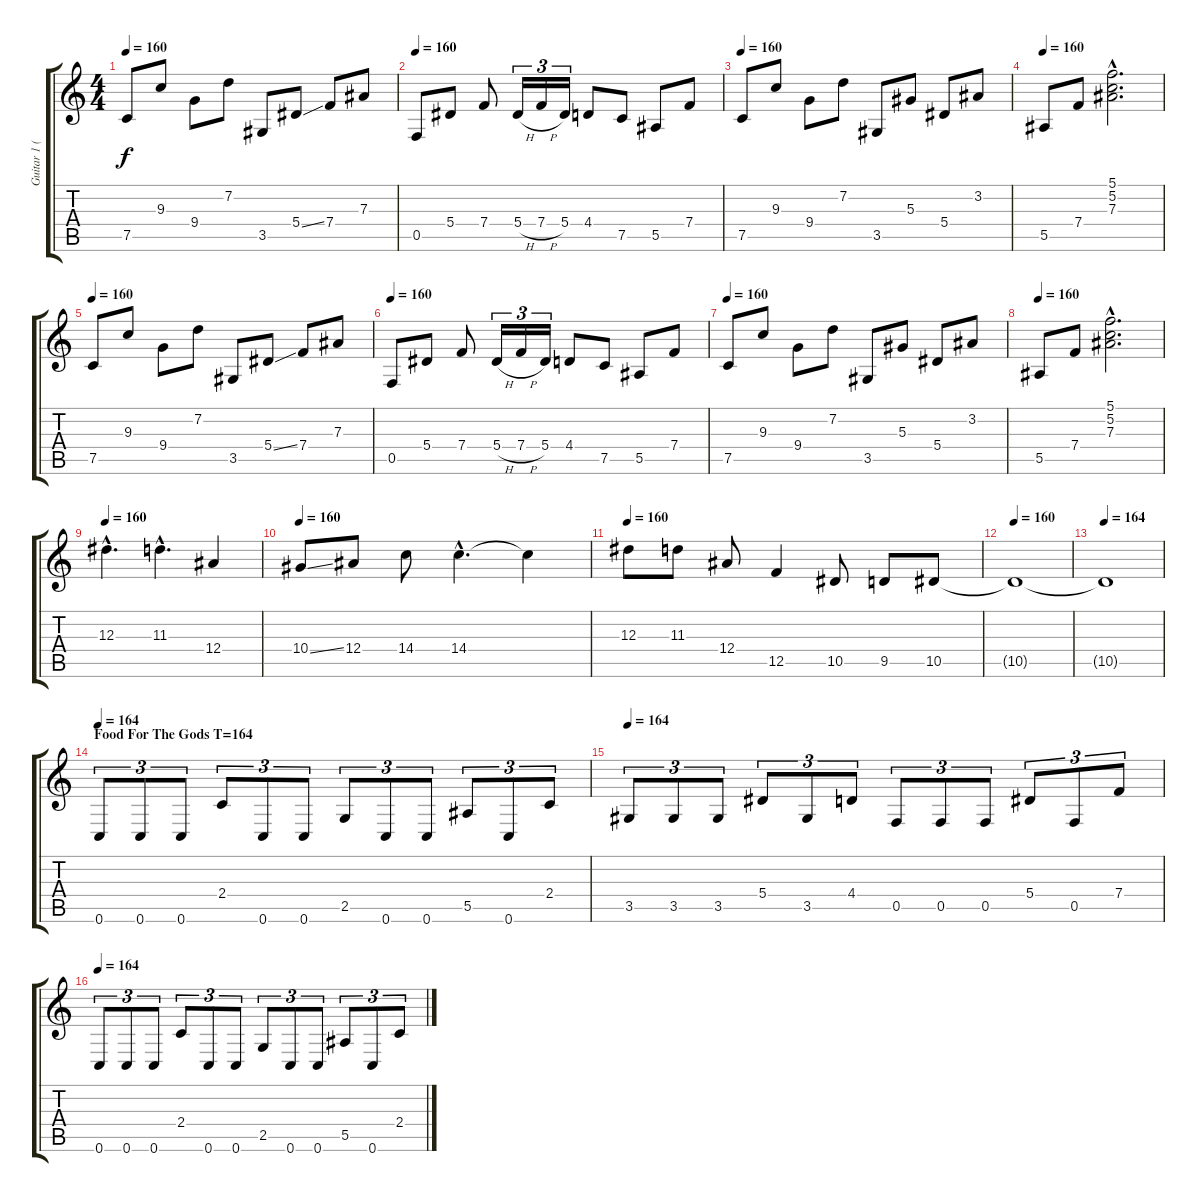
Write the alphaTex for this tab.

\track ("Guitar 1 (Lead)" "Guitar 1 (") {instrument overdrivenguitar}
\staff {score tabs}
\tuning (C4 G3 Eb3 Bb2 F2 C2) {hide}
\ts (4 4)
\tempo 160
\clef g2
\ks c
7.5.8{dy f} 9.3.8 9.4.8 7.2.8 3.5.8 5.4{ss}.8 7.4.8 7.3.8 |
\tempo 160
0.5.8 5.4.8 7.4.8 5.4{h}.16{tu (3 2)} 7.4{h}.16{tu (3 2)} 5.4.16{tu (3 2)} 4.4.8 7.5.8 5.5.8 7.4.8 |
\tempo 160
7.5.8 9.3.8 9.4.8 7.2.8 3.5.8 5.3.8 5.4.8 3.2.8 |
\tempo 160
5.5.8 7.4.8 (5.1{hac} 5.2{hac} 7.3{hac}).2{d} |
\tempo 160
7.5.8 9.3.8 9.4.8 7.2.8 3.5.8 5.4{ss}.8 7.4.8 7.3.8 |
\tempo 160
0.5.8 5.4.8 7.4.8 5.4{h}.16{tu (3 2)} 7.4{h}.16{tu (3 2)} 5.4.16{tu (3 2)} 4.4.8 7.5.8 5.5.8 7.4.8 |
\tempo 160
7.5.8 9.3.8 9.4.8 7.2.8 3.5.8 5.3.8 5.4.8 3.2.8 |
\tempo 160
5.5.8 7.4.8 (5.1{hac} 5.2{hac} 7.3{hac}).2{d} |
\tempo 160
12.3{hac}.4{d} 11.3{hac}.4{d} 12.4.4 |
\tempo 160
10.4{ss}.8 12.4.8 14.4.8 14.4{hac}.4{d} 14.4{t}.4 |
\tempo 160
12.3.8 11.3.8 12.4.8 12.5.4 10.5.8 9.5.8 10.5.8 |
\tempo 160
10.5{t}.1 |
\tempo 164
10.5{t}.1 |
\section ("" "Food For The Gods T=164")
\tempo 164
0.6.8{tu (3 2) volume 16} 0.6.8{tu (3 2)} 0.6.8{tu (3 2)} 2.4.8{tu (3 2)} 0.6.8{tu (3 2)} 0.6.8{tu (3 2)} 2.5.8{tu (3 2)} 0.6.8{tu (3 2)} 0.6.8{tu (3 2)} 5.5.8{tu (3 2)} 0.6.8{tu (3 2)} 2.4.8{tu (3 2)} |
\tempo 164
3.5.8{tu (3 2)} 3.5.8{tu (3 2)} 3.5.8{tu (3 2)} 5.4.8{tu (3 2)} 3.5.8{tu (3 2)} 4.4.8{tu (3 2)} 0.5.8{tu (3 2)} 0.5.8{tu (3 2)} 0.5.8{tu (3 2)} 5.4.8{tu (3 2)} 0.5.8{tu (3 2)} 7.4.8{tu (3 2)} |
\tempo 164
0.6.8{tu (3 2)} 0.6.8{tu (3 2)} 0.6.8{tu (3 2)} 2.4.8{tu (3 2)} 0.6.8{tu (3 2)} 0.6.8{tu (3 2)} 2.5.8{tu (3 2)} 0.6.8{tu (3 2)} 0.6.8{tu (3 2)} 5.5.8{tu (3 2)} 0.6.8{tu (3 2)} 2.4.8{tu (3 2)}
